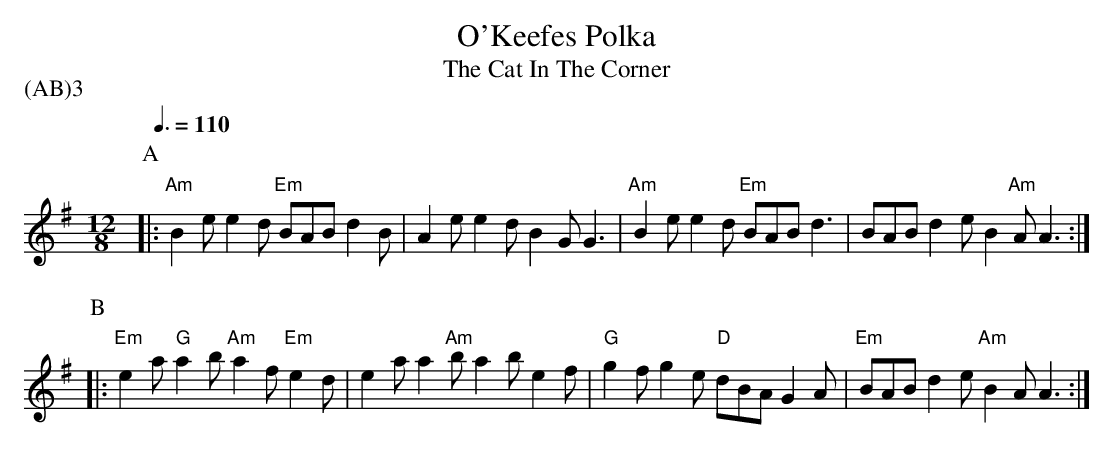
X:1
T:O'Keefes Polka
T: The Cat In The Corner
M: 12/8
L: 1/8
P:(AB)3
Q:3/8=110
K: Gmaj
[P:A]|:"Am"B2 e e2 d "Em"BAB d2 B|A2ee2dB2GG3|"Am"B2 e e2 d "Em"BAB d3|BAB d2 e B2 "Am"A A3:|
[P:B]|:"Em"e2 a"G"a2 b "Am"a2f"Em"e2d|e2aa2"Am"ba2be2f|"G"g2fg2e "D"dBAG2A|"Em"BAB d2 e "Am"B2 A A3:|
